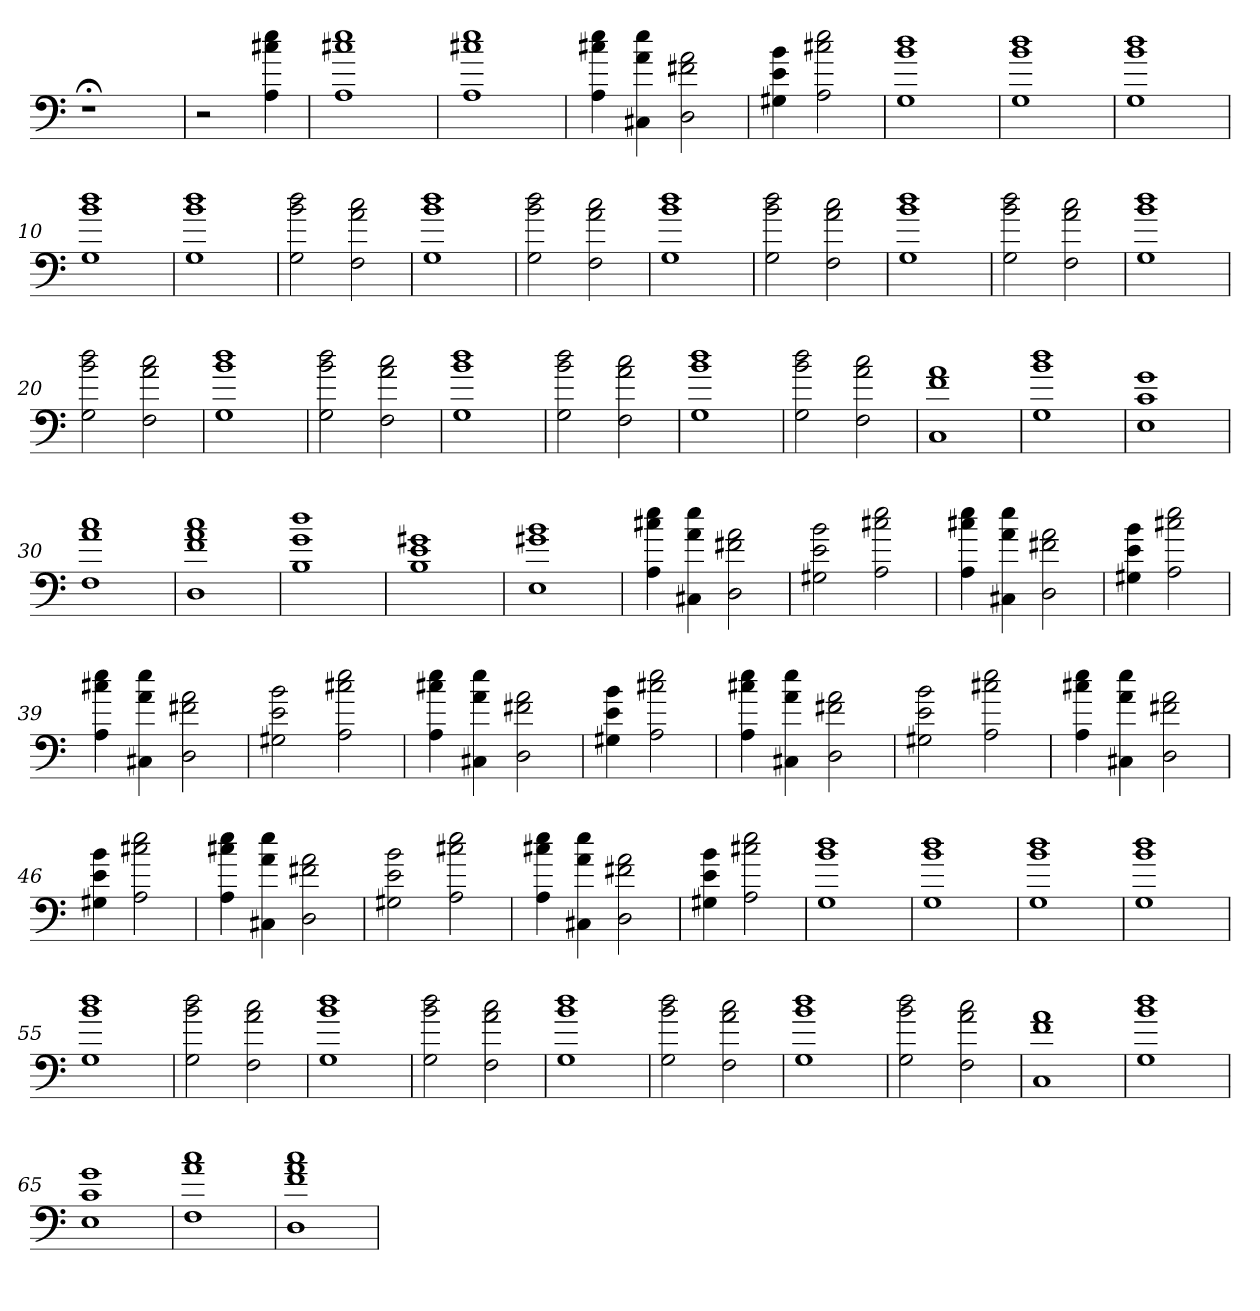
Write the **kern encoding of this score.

**kern
*part1
*staff1
=
1r;<
=1
1r
=2
2r
4A 4cc#X 4ee
=3
1A 1cc#X 1ee
=4
1A 1cc#X 1ee
=5
4A 4cc#X 4ee
4C#X 4a 4ee
2D 2f#X 2a
=6
4G#X 4e 4b
2A 2cc#X 2ee
=7
1G 1b 1dd
=8
1G 1b 1dd
=9
1G 1b 1dd
=10
1G 1b 1dd
=11
1G 1b 1dd
=12
2G 2b 2dd
2F 2a 2cc
=13
1G 1b 1dd
=14
2G 2b 2dd
2F 2a 2cc
=15
1G 1b 1dd
=16
2G 2b 2dd
2F 2a 2cc
=17
1G 1b 1dd
=18
2G 2b 2dd
2F 2a 2cc
=19
1G 1b 1dd
=20
2G 2b 2dd
2F 2a 2cc
=21
1G 1b 1dd
=22
2G 2b 2dd
2F 2a 2cc
=23
1G 1b 1dd
=24
2G 2b 2dd
2F 2a 2cc
=25
1G 1b 1dd
=26
2G 2b 2dd
2F 2a 2cc
=27
1C 1f 1a
=28
1G 1b 1dd
=29
1E 1c 1g
=30
1F 1a 1cc
=31
1D 1f 1a 1cc
=32
1B 1g 1dd
=33
1B 1e 1g#X
=34
1E 1g#X 1b
=35
4A 4cc#X 4ee
4C#X 4a 4ee
2D 2f#X 2a
=36
2G#X 2e 2b
2A 2cc#X 2ee
=37
4A 4cc#X 4ee
4C#X 4a 4ee
2D 2f#X 2a
=38
4G#X 4e 4b
2A 2cc#X 2ee
=39
4A 4cc#X 4ee
4C#X 4a 4ee
2D 2f#X 2a
=40
2G#X 2e 2b
2A 2cc#X 2ee
=41
4A 4cc#X 4ee
4C#X 4a 4ee
2D 2f#X 2a
=42
4G#X 4e 4b
2A 2cc#X 2ee
=43
4A 4cc#X 4ee
4C#X 4a 4ee
2D 2f#X 2a
=44
2G#X 2e 2b
2A 2cc#X 2ee
=45
4A 4cc#X 4ee
4C#X 4a 4ee
2D 2f#X 2a
=46
4G#X 4e 4b
2A 2cc#X 2ee
=47
4A 4cc#X 4ee
4C#X 4a 4ee
2D 2f#X 2a
=48
2G#X 2e 2b
2A 2cc#X 2ee
=49
4A 4cc#X 4ee
4C#X 4a 4ee
2D 2f#X 2a
=50
4G#X 4e 4b
2A 2cc#X 2ee
=51
1G 1b 1dd
=52
1G 1b 1dd
=53
1G 1b 1dd
=54
1G 1b 1dd
=55
1G 1b 1dd
=56
2G 2b 2dd
2F 2a 2cc
=57
1G 1b 1dd
=58
2G 2b 2dd
2F 2a 2cc
=59
1G 1b 1dd
=60
2G 2b 2dd
2F 2a 2cc
=61
1G 1b 1dd
=62
2G 2b 2dd
2F 2a 2cc
=63
1C 1f 1a
=64
1G 1b 1dd
=65
1E 1c 1g
=66
1F 1a 1cc
=67
1D 1f 1a 1cc
=
*-
